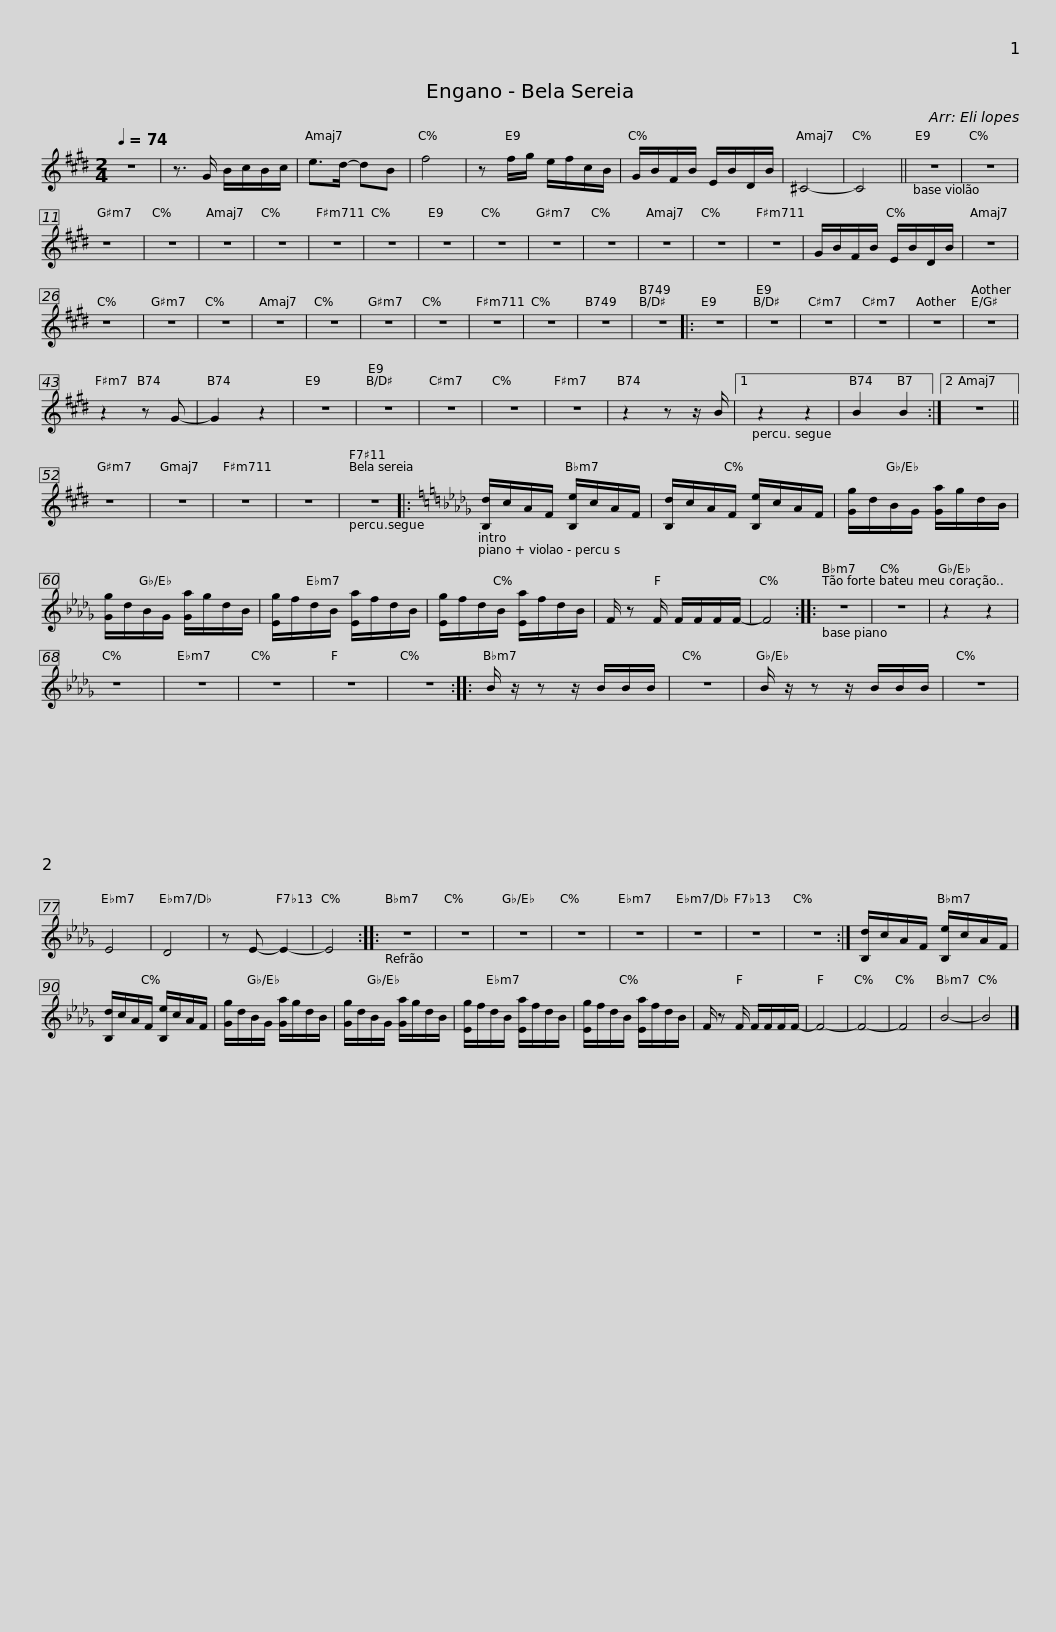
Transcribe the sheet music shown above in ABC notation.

X:1
L:1/8
Q:1/4=74
M:2/4
I:linebreak $
K:E
V:1 treble
V:1
 z4 | z3/2 G/ B/c/B/c/ | e>d- dB | f4 | z f/g/ e/f/c/B/ | %5
 G/B/F/B/ E/B/D/B/ | ^C4- | C4 || z4 | z4 | %10
 z4 | z4 |$ z4 | z4 | z4 | %15
 z4 |$ z4 | z4 | z4 | z4 | %20
 z4 | z4 | z4 | G/B/F/B/ E/B/D/B/ |$ z4 | %25
 z4 | z4 | z4 | z4 | z4 | %30
 z4 | z4 |$ z4 | z4 | z4 | %35
 z4 |: z4 | z4 | z4 |$ z4 | %40
 z4 | z4 | z2 z G- | G2 z2 | z4 | %45
 z4 |$ z4 | z4 | z4 | z2 z z/ B/ |1 %50
 z2 z2 | B2 B2 :|2 z4 || z4 |$ z4 | %55
 z4 | z4 | z4 |:[K:Db] [B,d]/c/A/F/ [B,e]/c/A/F/ | [B,d]/c/A/F/ [B,e]/c/A/F/ | %60
 [Gg]/d/B/G/ [Ga]/g/d/B/ |$ [Gg]/d/B/G/ [Ga]/g/d/B/ | [Eg]/f/d/B/ [Ea]/f/d/B/ | [Eg]/f/d/B/ [Ea]/f/d/B/ | F/ z F/ F/F/F/F/- | %65
 F4 :: z4 | z4 |$ z2 z2 | z4 | %70
 z4 | z4 | z4 | z4 ::$ B/ z/ z z/ B/B/B/ | %75
 z4 | B/ z/ z z/ B/B/B/ | z4 | E4 | D4 |$ %80
 z E- E2- | E4 :: z4 | z4 | z4 | %85
 z4 |$ z4 | z4 | z4 | z4 :| %90
 [B,d]/c/A/F/ [B,e]/c/A/F/ | [B,d]/c/A/F/ [B,e]/c/A/F/ |$ [Gg]/d/B/G/ [Ga]/g/d/B/ | [Gg]/d/B/G/ [Ga]/g/d/B/ | [Eg]/f/d/B/ [Ea]/f/d/B/ | %95
 [Eg]/f/d/B/ [Ea]/f/d/B/ | F/ z F/ F/F/F/F/- | F4- | F4- | F4 |$ %100
 B4- | B4 |] %102
